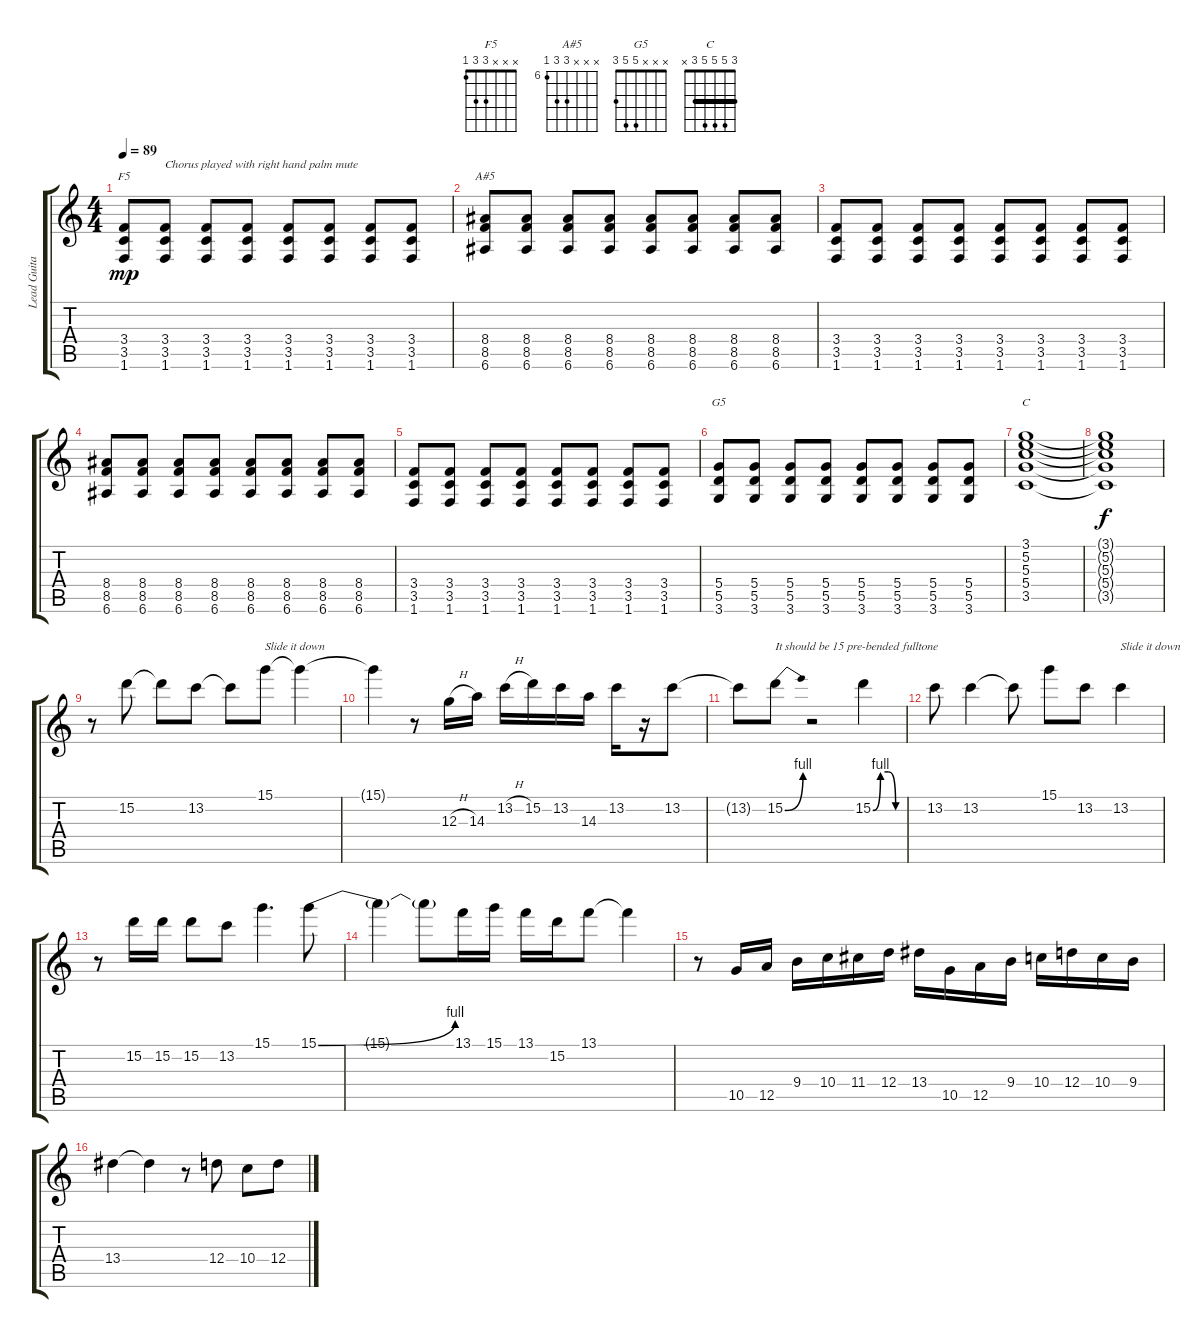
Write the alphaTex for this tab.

\track ("Lead Guitar" "Lead Guita") {instrument distortionguitar}
\staff {score tabs}
\tuning (E4 B3 G3 D3 A2 E2) {hide}
\chord ("F5" x x x 3 3 1)
\chord ("A#5" x x x 8 8 6) {firstfret 6}
\chord ("G5" x x x 5 5 3)
\chord ("C" 3 5 5 5 3 x) {barre 3}
\ts (4 4)
\tempo 89
\clef g2
\ks c
(3.4 3.5 1.6).8{ch "F5" dy mp} (3.4 3.5 1.6).8{txt "Chorus played with right hand palm mute"} (3.4 3.5 1.6).8 (3.4 3.5 1.6).8 (3.4 3.5 1.6).8 (3.4 3.5 1.6).8 (3.4 3.5 1.6).8 (3.4 3.5 1.6).8 |
(8.4 8.5 6.6).8{ch "A#5"} (8.4 8.5 6.6).8 (8.4 8.5 6.6).8 (8.4 8.5 6.6).8 (8.4 8.5 6.6).8 (8.4 8.5 6.6).8 (8.4 8.5 6.6).8 (8.4 8.5 6.6).8 |
(3.4 3.5 1.6).8 (3.4 3.5 1.6).8 (3.4 3.5 1.6).8 (3.4 3.5 1.6).8 (3.4 3.5 1.6).8 (3.4 3.5 1.6).8 (3.4 3.5 1.6).8 (3.4 3.5 1.6).8 |
(8.4 8.5 6.6).8 (8.4 8.5 6.6).8 (8.4 8.5 6.6).8 (8.4 8.5 6.6).8 (8.4 8.5 6.6).8 (8.4 8.5 6.6).8 (8.4 8.5 6.6).8 (8.4 8.5 6.6).8 |
(3.4 3.5 1.6).8 (3.4 3.5 1.6).8 (3.4 3.5 1.6).8 (3.4 3.5 1.6).8 (3.4 3.5 1.6).8 (3.4 3.5 1.6).8 (3.4 3.5 1.6).8 (3.4 3.5 1.6).8 |
(5.4 5.5 3.6).8{ch "G5"} (5.4 5.5 3.6).8 (5.4 5.5 3.6).8 (5.4 5.5 3.6).8 (5.4 5.5 3.6).8 (5.4 5.5 3.6).8 (5.4 5.5 3.6).8 (5.4 5.5 3.6).8 |
(3.1 5.2 5.3 5.4 3.5).1{ch "C"} |
(3.1{t} 5.2{t} 5.3{t} 5.4{t} 3.5{t}).1{dy f} |
r.8 15.2.8 15.2{t}.8 13.2.8 13.2{t}.8 15.1.8{txt "Slide it down"} 15.1{t}.4 |
15.1{t}.4 r.8 12.3{h}.16 14.3.16 13.2{h}.16 15.2.16 13.2.16 14.3.16 13.2.16 r.16 13.2.8 |
13.2{t}.8 15.2{be (bend 0 0 60 4)}.8{txt "It should be 15 pre-bended fulltone"} r.2 15.2{be (custom 0 0 15 4 30 4 45 0 60 0)}.4 |
13.2.8 13.2.4 13.2{t}.8 15.1.8 13.2.8 13.2.4{txt "Slide it down"} |
r.8 15.2.16 15.2.16 15.2.8 13.2.8 15.1.4{d} 15.1{be (bend 0 0 60 4)}.8 |
15.1{t}.4 15.1{t}.8 13.1.16 15.1.16 13.1.16 15.2.16 13.1.8 13.1{t}.4 |
r.8 10.5.16 12.5.16 9.4.16 10.4.16 11.4.16 12.4.16 13.4.16 10.5.16 12.5.16 9.4.16 10.4.16 12.4.16 10.4.16 9.4.16 |
13.4.4 13.4{t}.4 r.8 12.4.8 10.4.8 12.4.8
